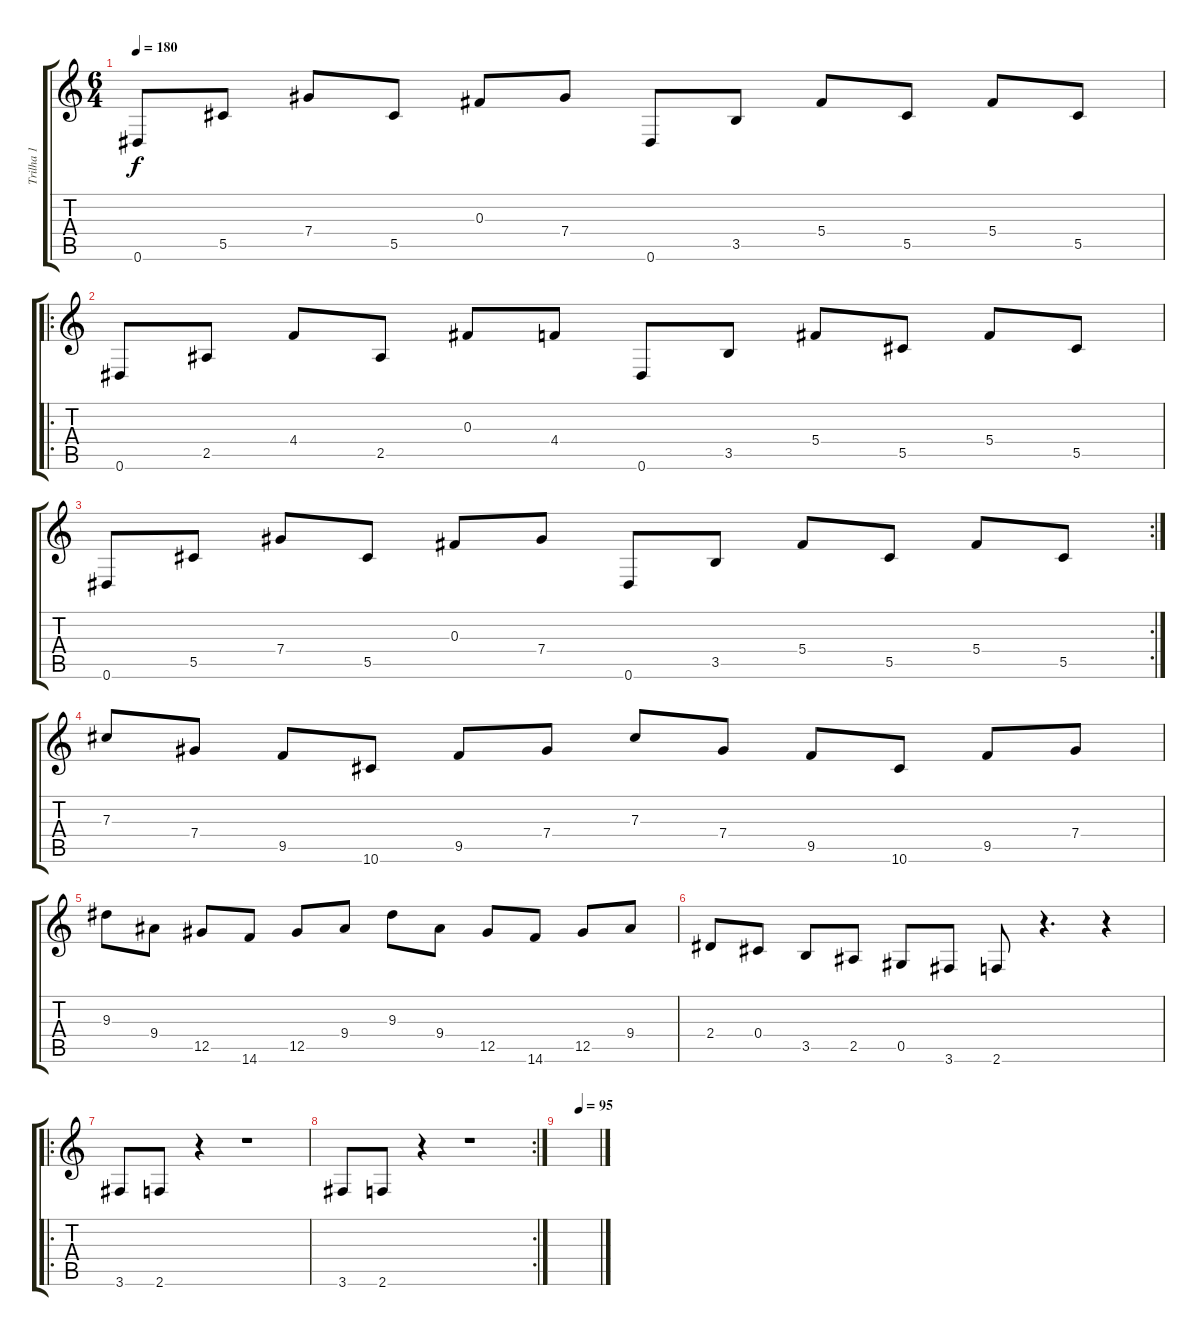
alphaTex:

\track ("Trilha 1" "Trilha 1") {instrument acousticguitarnylon}
\staff {score tabs}
\tuning (Eb4 Bb3 Gb3 Db3 Ab2 Eb2) {hide}
\ts (6 4)
\tempo 180
\clef g2
\ks c
0.6.8{dy f} 5.5.8 7.4.8 5.5.8 0.3.8 7.4.8 0.6.8 3.5.8 5.4.8 5.5.8 5.4.8 5.5.8 |
\ro
0.6.8 2.5.8 4.4.8 2.5.8 0.3.8 4.4.8 0.6.8 3.5.8 5.4.8 5.5.8 5.4.8 5.5.8 |
\rc 2
0.6.8 5.5.8 7.4.8 5.5.8 0.3.8 7.4.8 0.6.8 3.5.8 5.4.8 5.5.8 5.4.8 5.5.8 |
7.3.8 7.4.8 9.5.8 10.6.8 9.5.8 7.4.8 7.3.8 7.4.8 9.5.8 10.6.8 9.5.8 7.4.8 |
9.3.8 9.4.8 12.5.8 14.6.8 12.5.8 9.4.8 9.3.8 9.4.8 12.5.8 14.6.8 12.5.8 9.4.8 |
2.4.8 0.4.8 3.5.8 2.5.8 0.5.8 3.6.8 2.6.8 r.4{d} r.4 |
\ro
3.6.8 2.6.8 r.4 r.1 |
\rc 2
3.6.8 2.6.8 r.4 r.1 |
\tempo (95 0.5)
